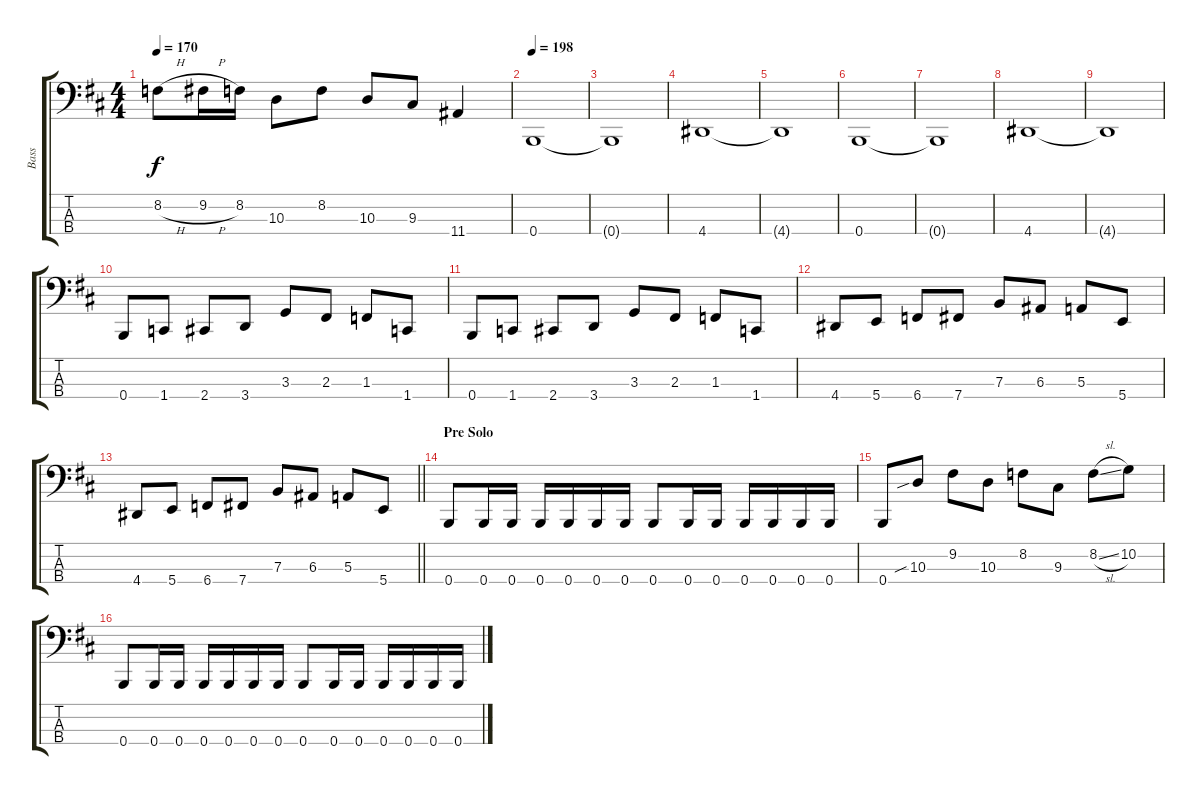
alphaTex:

\track ("Bass " "Bass ") {instrument electricbassfinger}
\staff {score tabs}
\tuning (D2 A1 E1 B0) {hide}
\ts (4 4)
\tempo 170
\clef f4
\ks d
8.2{h}.8{dy f} 9.2{h}.16 8.2.16 10.3.8 8.2.8 10.3.8 9.3.8 11.4.4 |
\tempo 198
0.4.1 |
0.4{t}.1 |
4.4.1 |
4.4{t}.1 |
0.4.1 |
0.4{t}.1 |
4.4.1 |
4.4{t}.1 |
0.4.8 1.4.8 2.4.8 3.4.8 3.3.8 2.3.8 1.3.8 1.4.8 |
0.4.8 1.4.8 2.4.8 3.4.8 3.3.8 2.3.8 1.3.8 1.4.8 |
4.4.8 5.4.8 6.4.8 7.4.8 7.3.8 6.3.8 5.3.8 5.4.8 |
\barLineRight lightlight
4.4.8 5.4.8 6.4.8 7.4.8 7.3.8 6.3.8 5.3.8 5.4.8 |
\section ("" "Pre Solo")
0.4.8 0.4.16 0.4.16 0.4.16 0.4.16 0.4.16 0.4.16 0.4.8 0.4.16 0.4.16 0.4.16 0.4.16 0.4.16 0.4.16 |
0.4.8 10.3{sib}.8 9.2.8 10.3.8 8.2.8 9.3.8 8.2{sl}.8 10.2.8 |
0.4.8 0.4.16 0.4.16 0.4.16 0.4.16 0.4.16 0.4.16 0.4.8 0.4.16 0.4.16 0.4.16 0.4.16 0.4.16 0.4.16
